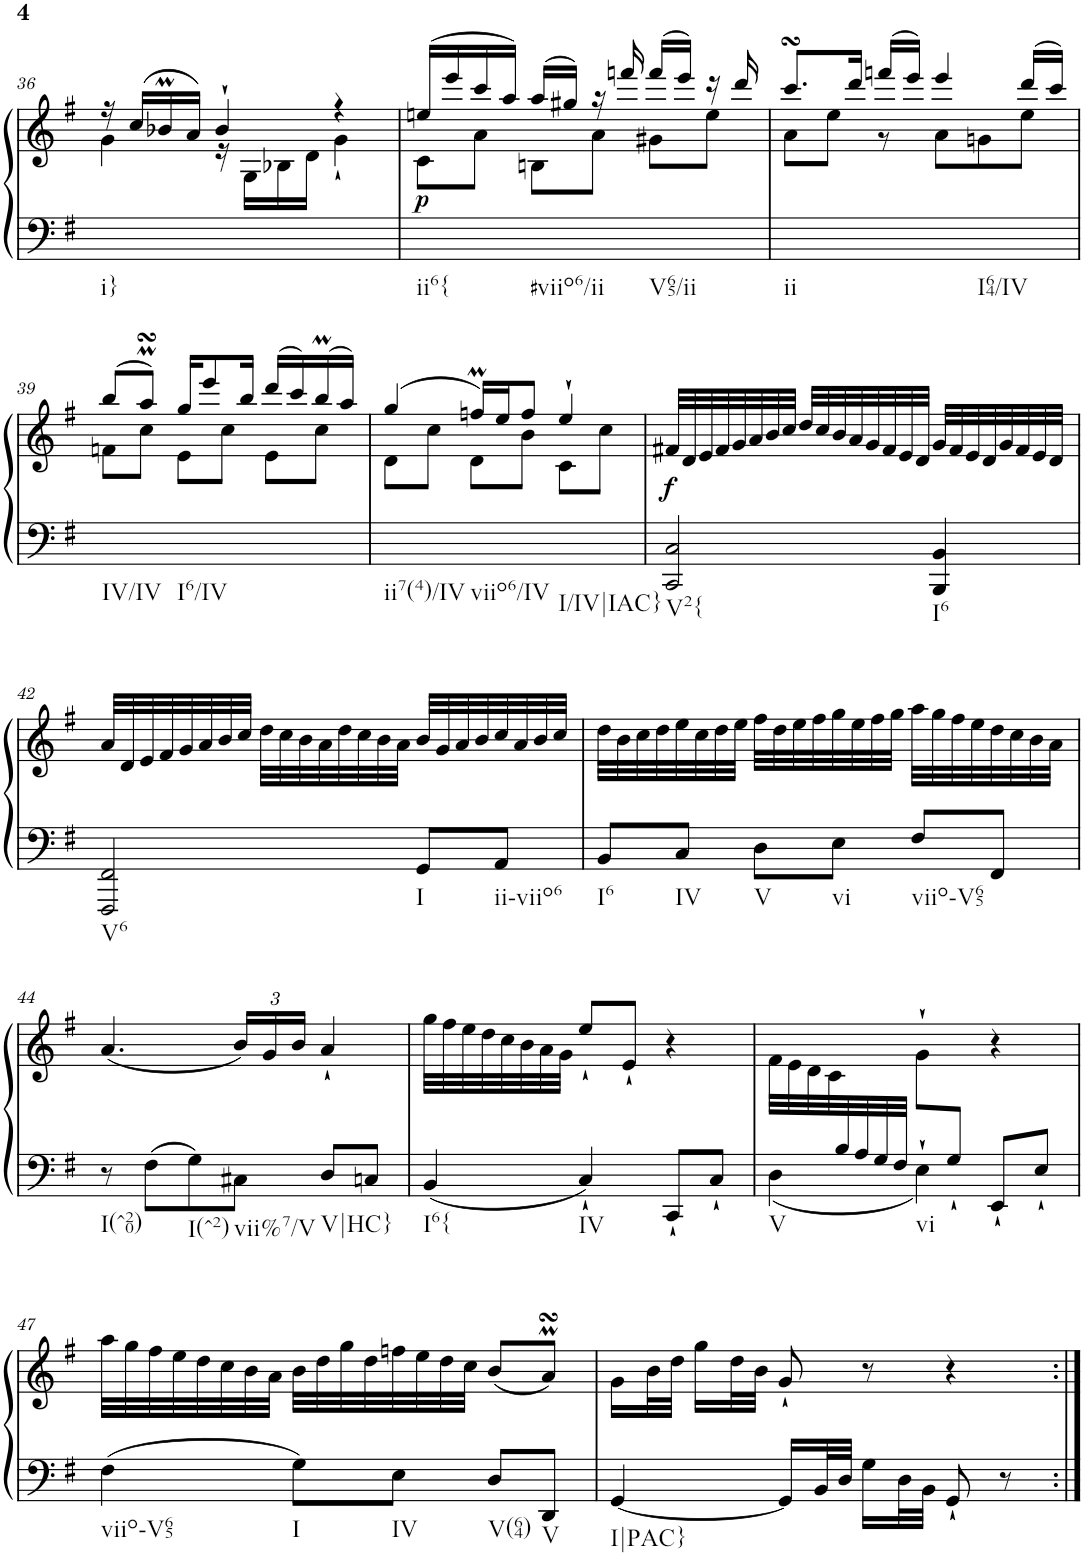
**kern	**kern	**dynam
*part1	*part1	*part1
*staff2	*staff1	*staff1/2
*I"Harpsichord	*	*
*I'Hch.	*	*
!!LO:PB:g=z
*clefF4	*clefG2	*
*k[f#]	*k[f#]	*
*G:	*G:	*
*M3/4	*M3/4	*
=36	=36	=36
*	*^	*
!LO:TX:b:t=i}	!	!	!
2.ryy	16r	4g\	.
.	(>16cc/LL	.	.
.	16b-XM/	.	.
.	16a/JJ)	.	.
.	4b-`/	16r	.
.	.	16G\LL	.
.	.	16B-X\	.
.	.	16d\JJ	.
.	4r	4g`\	.
=37	=37	=37	=37
!LO:TX:b:t=ii6{	!	!	!
!LO:TX:b:t=#viio6/ii	!	!	!
!LO:TX:b:t=V65/ii	!	!	!
!	!	!	!LO:DY:b
2.ryy	(>16een/LL	8c\L	p
.	16eee/	.	.
.	16ccc/	8a\J	.
.	16aa/JJ)	.	.
.	(>16aa/LL	8Bn\L	.
.	16gg#X/JJ)	.	.
.	16r	8a\J	.
.	16fffn/	.	.
.	(>16fff/LL	8g#X\L	.
.	16eee/JJ)	.	.
.	16r	8ee\J	.
.	16ddd/	.	.
=38	=38	=38	=38
!LO:TX:b:t=ii	!	!	!
!LO:TX:b:t=I64/IV	!	!	!
2.ryy	8.cccsSSs/L	8a\L	.
.	.	8ee\J	.
.	16ddd/Jk	.	.
.	(>16fffn/LL	8r	.
.	16eee/JJ)	.	.
.	4eee/	8a\L	.
.	.	8gn\	.
.	(>16ddd/LL	8ee\J	.
.	16ccc/JJ)	.	.
!!LO:LB:g=z	!!
=39	=39	=39	=39
!LO:TX:b:t=IV/IV	!	!	!
!LO:TX:b:t=I6/IV	!	!	!
2.ryy	(>8bb/L	8fn\L	.
.	8aaMsSSS/J)	8cc\J	.
.	16gg/KL	8e\L	.
.	8eee/	.	.
.	.	8cc\J	.
.	16bb/Jk	.	.
.	(>16ddd/LL	8e\L	.
.	16ccc/)	.	.
.	(>16bbm/	8cc\J	.
.	16aa/JJ)	.	.
=40	=40	=40	=40
!LO:TX:b:t=ii7(4)/IV	!	!	!
!LO:TX:b:t=viio6/IV	!	!	!
!LO:TX:b:t=I/IV|IAC}	!	!	!
2.ryy	(>4gg/	8d\L	.
.	.	8cc\J	.
.	16ffnM/LL)	8d\L	.
.	16ee/J	.	.
.	8ff/J	8b\J	.
.	4ee`/	8c\L	.
.	.	8cc\J	.
=41	=41	=41	=41
!LO:TX:b:t=V2{	!	!	!
!	!	!	!LO:DY:b
*	*v	*v	*
2CC/ 2C/	32f#X/LLL	f
.	32d/	.
.	32e/	.
.	32f#/	.
.	32g/	.
.	32a/	.
.	32b/	.
.	32cc/JJJ	.
.	32dd/LLL	.
.	32cc/	.
.	32b/	.
.	32a/	.
.	32g/	.
.	32f#/	.
.	32e/	.
.	32d/JJJ	.
!LO:TX:b:t=I6	!	!
4BBB/ 4BB/	32g/LLL	.
.	32f#/	.
.	32e/	.
.	32d/	.
.	32g/	.
.	32f#/	.
.	32e/	.
.	32d/JJJ	.
!!LO:LB:g=z
=42	=42	=42
!LO:TX:b:t=V6	!	!
2FFF#/ 2FF#/	32a/LLL	.
.	32d/	.
.	32e/	.
.	32f#/	.
.	32g/	.
.	32a/	.
.	32b/	.
.	32cc/JJJ	.
.	32dd\LLL	.
.	32cc\	.
.	32b\	.
.	32a\	.
.	32dd\	.
.	32cc\	.
.	32b\	.
.	32a\JJJ	.
!LO:TX:b:t=I	!	!
8GG/L	32b/LLL	.
.	32g/	.
.	32a/	.
.	32b/	.
!LO:TX:b:t=ii-viio6	!	!
8AA/J	32cc/	.
.	32a/	.
.	32b/	.
.	32cc/JJJ	.
=43	=43	=43
!LO:TX:b:t=I6	!	!
8BB/L	32dd\LLL	.
.	32b\	.
.	32cc\	.
.	32dd\	.
!LO:TX:b:t=IV	!	!
8C/J	32ee\	.
.	32cc\	.
.	32dd\	.
.	32ee\JJJ	.
!LO:TX:b:t=V	!	!
8D\L	32ff#\LLL	.
.	32dd\	.
.	32ee\	.
.	32ff#\	.
!LO:TX:b:t=vi	!	!
8E\J	32gg\	.
.	32ee\	.
.	32ff#\	.
.	32gg\JJJ	.
!LO:TX:b:t=viio-V65	!	!
8F#/L	32aa\LLL	.
.	32gg\	.
.	32ff#\	.
.	32ee\	.
8FF#/J	32dd\	.
.	32cc\	.
.	32b\	.
.	32a\JJJ	.
!!LO:LB:g=z
=44	=44	=44
!LO:TX:b:t=I(^20)	!	!
8r	(<4.a/	.
8F#\L	.	.
!LO:TX:b:t=I(^2)	!	!
8G\	.	.
*	*Xbrackettup	*
!LO:TX:b:t=vii%7/V	!	!
8C#X\J	24b/LL)	.
.	24g/	.
.	24b/JJ	.
!LO:TX:b:t=V|HC}	!	!
8D/L	4a`/	.
8Cn/J	.	.
=45	=45	=45
!LO:TX:b:t=I6{	!	!
4BB/	32gg\LLL	.
.	32ff#\	.
.	32ee\	.
.	32dd\	.
.	32cc\	.
.	32b\	.
.	32a\	.
.	32g\JJJ	.
!LO:TX:b:t=IV	!	!
4C`/	8ee`/L	.
.	8e`/J	.
8CC`/L	4r	.
8C`/J	.	.
=46	=46	=46
*^	*	*
!LO:TX:b:t=V	!	!	!
8ryy	4D\	32f#\LLL	.
.	.	32e\	.
.	.	32d\	.
.	.	32c\	.
32B/	.	8ryy	.
32A/	.	.	.
32G/	.	.	.
32F#/JJJ	.	.	.
!LO:TX:b:t=vi	!	!	!
8ryy	4E`\	8g`\L	.
8G`/J	.	8ryy	.
4ryy	8EE`/L	4r	.
.	8E`/J	.	.
!!LO:LB:g=z
=47	=47	=47	=47
!LO:TX:b:t=viio-V65	!	!	!
*v	*v	*	*
4F#\	32aa\LLL	.
.	32gg\	.
.	32ff#\	.
.	32ee\	.
.	32dd\	.
.	32cc\	.
.	32b\	.
.	32a\JJJ	.
!LO:TX:b:t=I	!	!
8G\L	32b\LLL	.
.	32dd\	.
.	32gg\	.
.	32dd\	.
!LO:TX:b:t=IV	!	!
8E\J	32ffn\	.
.	32ee\	.
.	32dd\	.
.	32cc\JJJ	.
!LO:TX:b:t=V(64)	!	!
8D/L	(<8b/L	.
!LO:TX:b:t=V	!	!
8DD/J	8aMsSSS/J)	.
=48	=48	=48
!LO:TX:b:t=I|PAC}	!	!
[4GG/	16g\LL	.
.	32b\L	.
.	32dd\JJJ	.
.	16gg\LL	.
.	32dd\L	.
.	32b\JJJ	.
16GG/LL]	8g`/	.
32BB/L	.	.
32D/JJJ	.	.
16G\LL	8r	.
32D\L	.	.
32BB\JJJ	.	.
8GG`/	4r	.
8r	.	.
=:|!	=:|!	=:|!
*-	*-	*-
